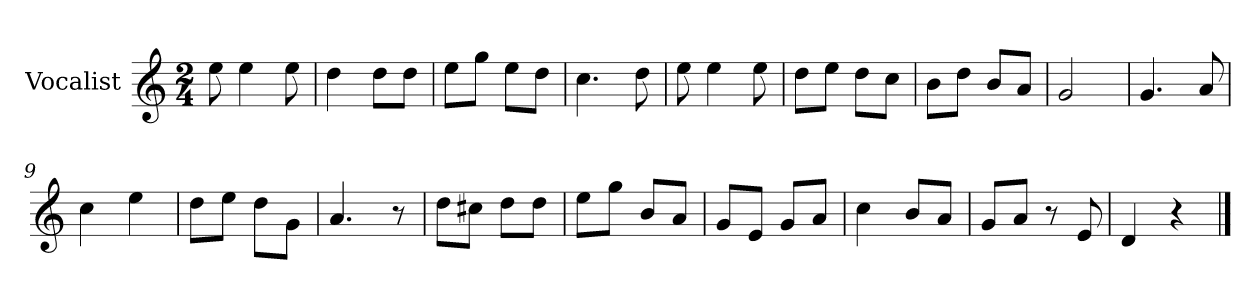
**kern
*part1
*staff1
*I"Vocalist
*k[]
*C:
*M2/4
=
8ee
4ee
8ee
=1
4dd
8ddL
8ddJ
=2
8eeL
8ggJ
8eeL
8ddJ
=3
4.cc
8dd
=4
8ee
4ee
8ee
=5
8ddL
8eeJ
8ddL
8ccJ
=6
8bL
8ddJ
8bL
8aJ
=7
2g
=8
4.g
8a
=9
4cc
4ee
=10
8ddL
8eeJ
8ddL
8gJ
=11
4.a
8r
=12
8ddL
8cc#XJ
8ddL
8ddJ
=13
8eeL
8ggJ
8bL
8aJ
=14
8gL
8eJ
8gL
8aJ
=15
4cc
8bL
8aJ
=16
8gL
8aJ
8r
8e
=17
4d
4r
==
*-
